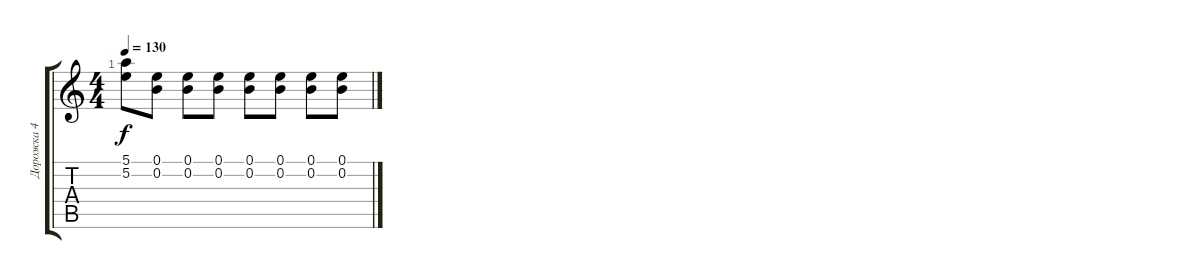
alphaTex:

\track ("Дорожка 4" "Дорожка 4") {instrument distortionguitar}
\staff {score tabs}
\tuning (E4 B3 G3 D3 A2 E2) {hide}
\ts (4 4)
\tempo 130
\clef g2
\ks c
(5.1{t} 5.2{t}).8{dy f} (0.1 0.2).8 (0.1 0.2).8 (0.1 0.2).8 (0.1 0.2).8 (0.1 0.2).8 (0.1 0.2).8 (0.1 0.2).8
